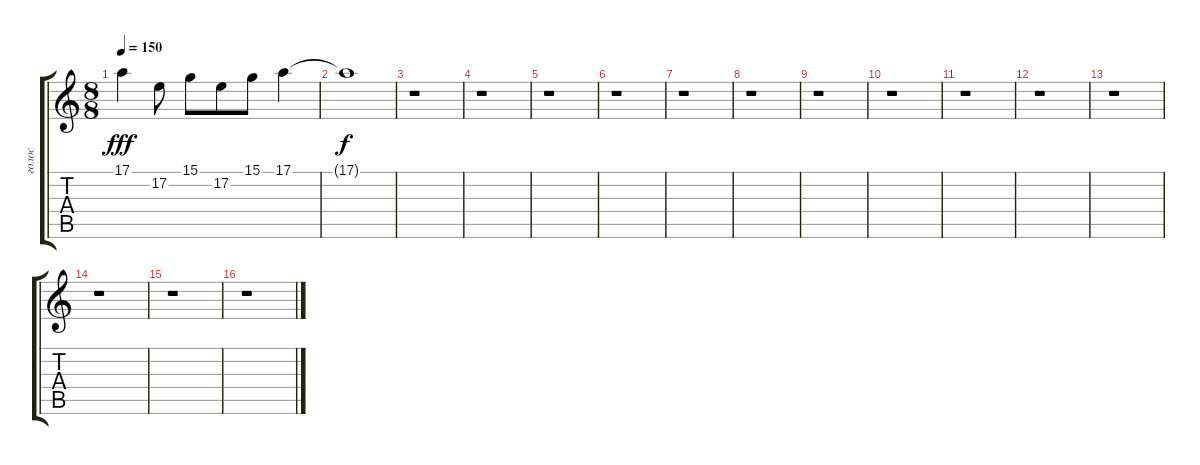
\track ("голос" "голос") {instrument flute}
\staff {score tabs}
\tuning (E4 B3 G3 D3 A2 E2) {hide}
\ts (8 8)
\tempo 150
\clef g2
\ks c
17.1.4{dy fff} 17.2.8 15.1.8 17.2.8 15.1.8 17.1.4 |
17.1{t}.1{dy f} |
r.1 |
r.1 |
r.1 |
r.1 |
r.1 |
r.1 |
r.1 |
r.1 |
r.1 |
r.1 |
r.1 |
r.1 |
r.1 |
r.1
